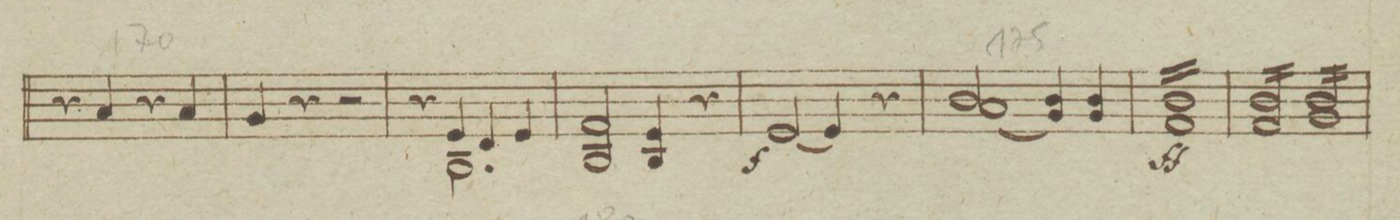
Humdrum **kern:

**kern	**dynam
*I"Violino Secondo.	*
*clefG2	*
*k[b-e-a-]	*
*met(c)	*
*M4/4	*
4r	.
4a-/	.
4r	.
4a-/	.
=167	=167
4g/	.
4r	.
2r	.
=168	=168
*^	*
4r	4ryy	.
4e-/	2.B-\	.
4d/	.	.
4e-/	.	.
*v	*v	*
=169	=169
2B-/ 2f	.
4B-/ 4e-	.
4r	.
=170	=170
[2e-/	f
4e-/]	.
4r	.
=171	=171
(2a-/ 2b-	.
4g/) 4b-	.
4g/ 4b-	.
=172	=172
*tremolo	*
16f/LL 16b-	ff
16f/ 16b-	.
16f/ 16b-	.
16f/ 16b-	.
16f/ 16b-	.
16f/ 16b-	.
16f/ 16b-	.
16f/ 16b-	.
16f/ 16b-	.
16f/ 16b-	.
16f/ 16b-	.
16f/ 16b-	.
16f/ 16b-	.
16f/ 16b-	.
16f/ 16b-	.
16f/JJ 16b-	.
=173	=173
16f/LL 16b-	.
16f/ 16b-	.
16f/ 16b-	.
16f/ 16b-	.
16f/ 16b-	.
16f/ 16b-	.
16f/ 16b-	.
16f/JJ 16b-	.
16g/LL 16b-	.
16g/ 16b-	.
16g/ 16b-	.
16g/ 16b-	.
16g/ 16b-	.
16g/ 16b-	.
16g/ 16b-	.
16g/JJ 16b-	.
=174	=174
*-	*-
